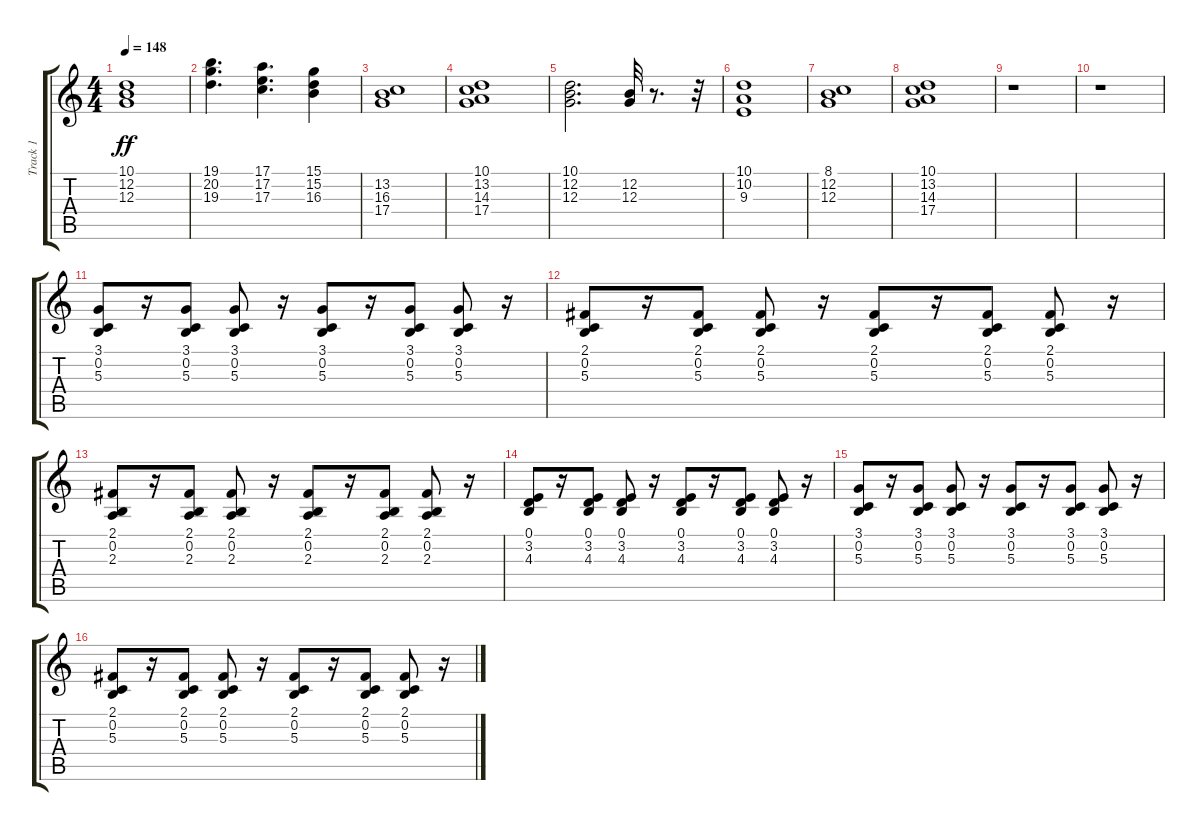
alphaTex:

\track ("Track 1" "Track 1") {instrument electricpiano2}
\staff {score tabs}
\tuning (E4 B3 G3 D3 A2 E2) {hide}
\ts (4 4)
\tempo 148
\clef g2
\ks c
(10.1 12.2 12.3).1{dy ff} |
(19.1 20.2 19.3).4{d} (17.1 17.2 17.3).4{d} (15.1 15.2 16.3).4 |
(13.2 16.3 17.4).1 |
(10.1 13.2 14.3 17.4).1 |
(10.1 12.2 12.3).2{d} (12.2 12.3).32 r.8{d} r.32 |
(10.1 10.2 9.3).1 |
(8.1 12.2 12.3).1 |
(10.1 13.2 14.3 17.4).1 |
r.1 |
r.1 |
(3.1 0.2 5.3).8{balance 3} r.16 (3.1 0.2 5.3).8 (3.1 0.2 5.3).8 r.16 (3.1 0.2 5.3).8 r.16 (3.1 0.2 5.3).8 (3.1 0.2 5.3).8 r.16 |
(2.1 0.2 5.3).8 r.16 (2.1 0.2 5.3).8 (2.1 0.2 5.3).8 r.16 (2.1 0.2 5.3).8 r.16 (2.1 0.2 5.3).8 (2.1 0.2 5.3).8 r.16 |
(2.1 0.2 2.3).8 r.16 (2.1 0.2 2.3).8 (2.1 0.2 2.3).8 r.16 (2.1 0.2 2.3).8 r.16 (2.1 0.2 2.3).8 (2.1 0.2 2.3).8 r.16 |
(0.1 3.2 4.3).8 r.16 (0.1 3.2 4.3).8 (0.1 3.2 4.3).8 r.16 (0.1 3.2 4.3).8 r.16 (0.1 3.2 4.3).8 (0.1 3.2 4.3).8 r.16 |
(3.1 0.2 5.3).8 r.16 (3.1 0.2 5.3).8 (3.1 0.2 5.3).8 r.16 (3.1 0.2 5.3).8 r.16 (3.1 0.2 5.3).8 (3.1 0.2 5.3).8 r.16 |
(2.1 0.2 5.3).8 r.16 (2.1 0.2 5.3).8 (2.1 0.2 5.3).8 r.16 (2.1 0.2 5.3).8 r.16 (2.1 0.2 5.3).8 (2.1 0.2 5.3).8 r.16
